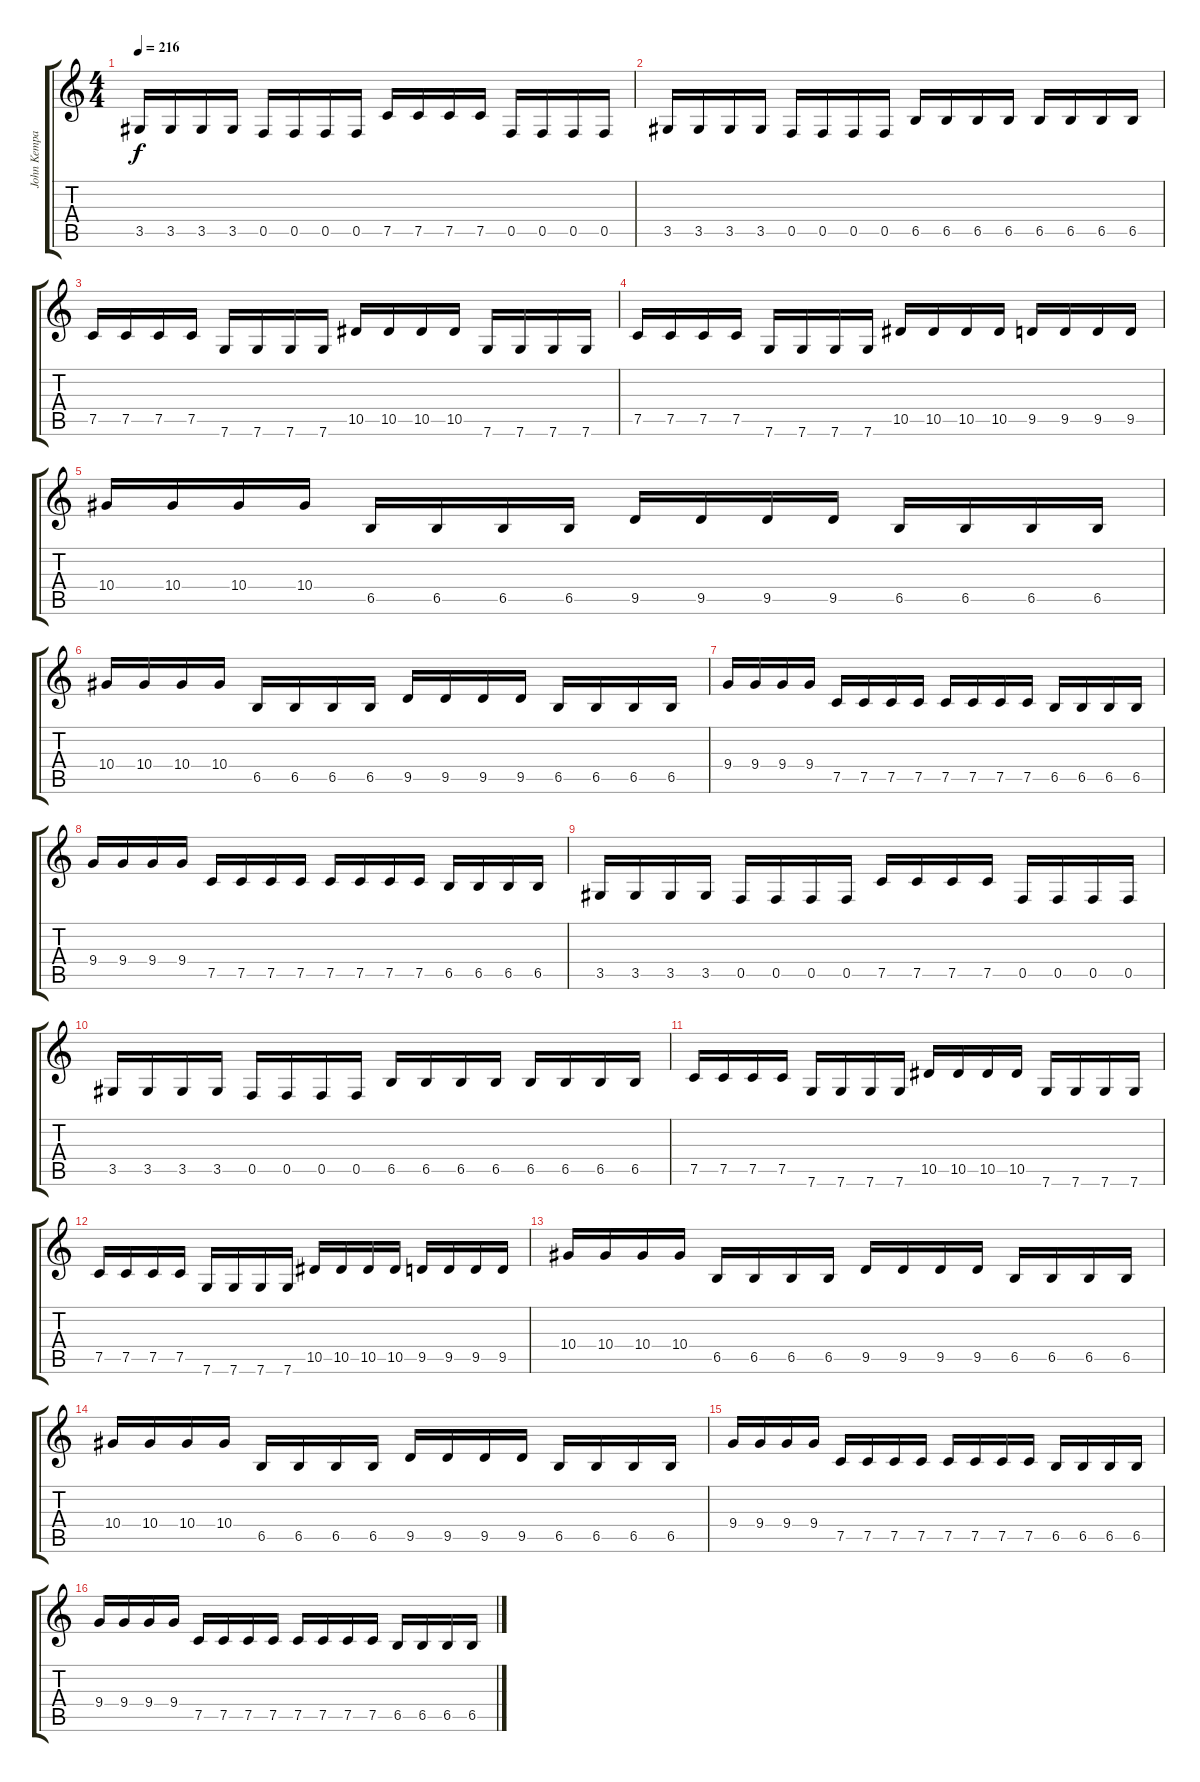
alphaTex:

\track ("John Kempainen (Rhythm Guitar)" "John Kempa") {instrument distortionguitar}
\staff {score tabs}
\tuning (C4 G3 Eb3 Bb2 F2 C2) {hide}
\ts (4 4)
\tempo 216
\clef g2
\ks c
3.5.16{dy f} 3.5.16 3.5.16 3.5.16 0.5.16 0.5.16 0.5.16 0.5.16 7.5.16 7.5.16 7.5.16 7.5.16 0.5.16 0.5.16 0.5.16 0.5.16 |
3.5.16 3.5.16 3.5.16 3.5.16 0.5.16 0.5.16 0.5.16 0.5.16 6.5.16 6.5.16 6.5.16 6.5.16 6.5.16 6.5.16 6.5.16 6.5.16 |
7.5.16 7.5.16 7.5.16 7.5.16 7.6.16 7.6.16 7.6.16 7.6.16 10.5.16 10.5.16 10.5.16 10.5.16 7.6.16 7.6.16 7.6.16 7.6.16 |
7.5.16 7.5.16 7.5.16 7.5.16 7.6.16 7.6.16 7.6.16 7.6.16 10.5.16 10.5.16 10.5.16 10.5.16 9.5.16 9.5.16 9.5.16 9.5.16 |
10.4.16 10.4.16 10.4.16 10.4.16 6.5.16 6.5.16 6.5.16 6.5.16 9.5.16 9.5.16 9.5.16 9.5.16 6.5.16 6.5.16 6.5.16 6.5.16 |
10.4.16 10.4.16 10.4.16 10.4.16 6.5.16 6.5.16 6.5.16 6.5.16 9.5.16 9.5.16 9.5.16 9.5.16 6.5.16 6.5.16 6.5.16 6.5.16 |
9.4.16 9.4.16 9.4.16 9.4.16 7.5.16 7.5.16 7.5.16 7.5.16 7.5.16 7.5.16 7.5.16 7.5.16 6.5.16 6.5.16 6.5.16 6.5.16 |
9.4.16 9.4.16 9.4.16 9.4.16 7.5.16 7.5.16 7.5.16 7.5.16 7.5.16 7.5.16 7.5.16 7.5.16 6.5.16 6.5.16 6.5.16 6.5.16 |
3.5.16 3.5.16 3.5.16 3.5.16 0.5.16 0.5.16 0.5.16 0.5.16 7.5.16 7.5.16 7.5.16 7.5.16 0.5.16 0.5.16 0.5.16 0.5.16 |
3.5.16 3.5.16 3.5.16 3.5.16 0.5.16 0.5.16 0.5.16 0.5.16 6.5.16 6.5.16 6.5.16 6.5.16 6.5.16 6.5.16 6.5.16 6.5.16 |
7.5.16 7.5.16 7.5.16 7.5.16 7.6.16 7.6.16 7.6.16 7.6.16 10.5.16 10.5.16 10.5.16 10.5.16 7.6.16 7.6.16 7.6.16 7.6.16 |
7.5.16 7.5.16 7.5.16 7.5.16 7.6.16 7.6.16 7.6.16 7.6.16 10.5.16 10.5.16 10.5.16 10.5.16 9.5.16 9.5.16 9.5.16 9.5.16 |
10.4.16 10.4.16 10.4.16 10.4.16 6.5.16 6.5.16 6.5.16 6.5.16 9.5.16 9.5.16 9.5.16 9.5.16 6.5.16 6.5.16 6.5.16 6.5.16 |
10.4.16 10.4.16 10.4.16 10.4.16 6.5.16 6.5.16 6.5.16 6.5.16 9.5.16 9.5.16 9.5.16 9.5.16 6.5.16 6.5.16 6.5.16 6.5.16 |
9.4.16 9.4.16 9.4.16 9.4.16 7.5.16 7.5.16 7.5.16 7.5.16 7.5.16 7.5.16 7.5.16 7.5.16 6.5.16 6.5.16 6.5.16 6.5.16 |
9.4.16 9.4.16 9.4.16 9.4.16 7.5.16 7.5.16 7.5.16 7.5.16 7.5.16 7.5.16 7.5.16 7.5.16 6.5.16 6.5.16 6.5.16 6.5.16
